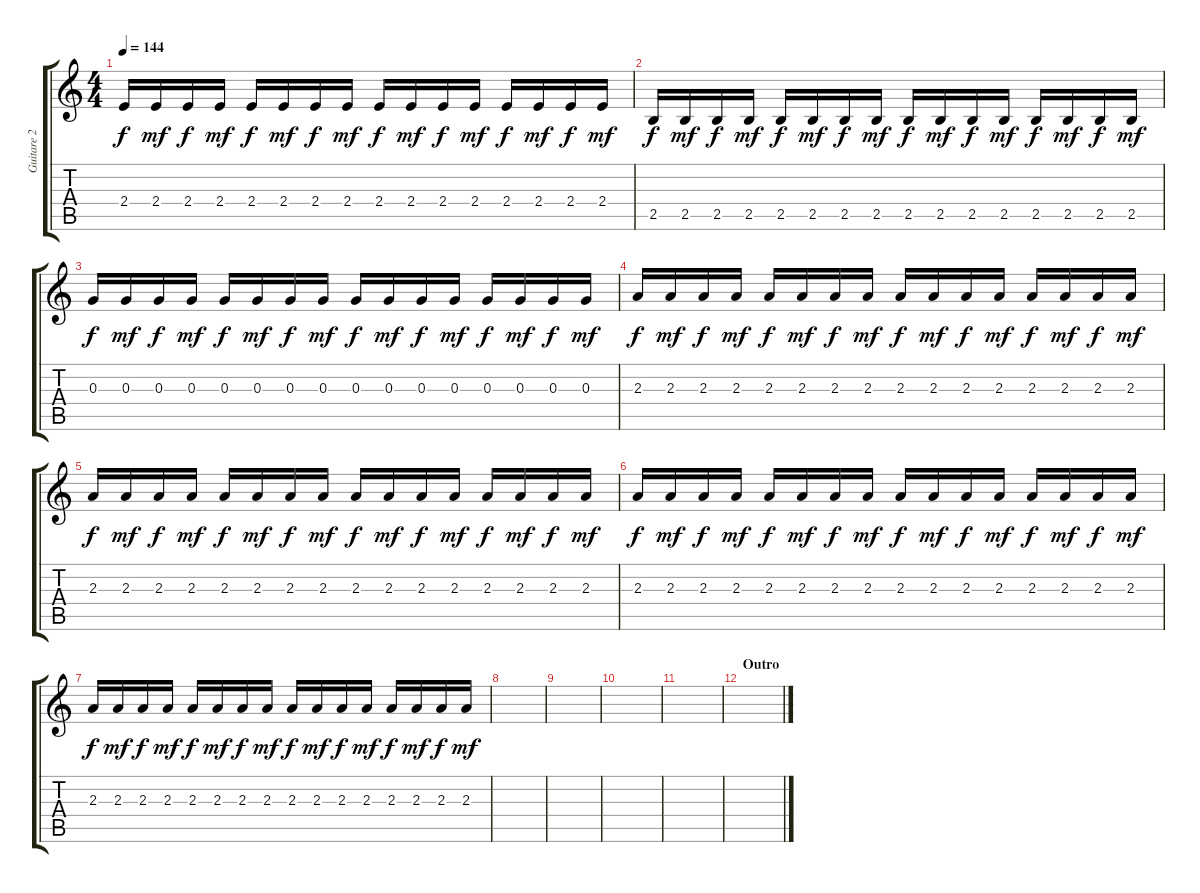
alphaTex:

\track ("Guitare 2 (interlude)" "Guitare 2 ") {instrument electricguitarmuted}
\staff {score tabs}
\tuning (E4 B3 G3 D3 A2 E2) {hide}
\ts (4 4)
\tempo 144
\clef g2
\ks c
2.4.16{dy f balance 0} 2.4.16{dy mf} 2.4.16{dy f} 2.4.16{dy mf} 2.4.16{dy f} 2.4.16{dy mf} 2.4.16{dy f} 2.4.16{dy mf} 2.4.16{dy f} 2.4.16{dy mf} 2.4.16{dy f} 2.4.16{dy mf} 2.4.16{dy f} 2.4.16{dy mf} 2.4.16{dy f} 2.4.16{dy mf} |
2.5.16{dy f balance 8} 2.5.16{dy mf} 2.5.16{dy f} 2.5.16{dy mf} 2.5.16{dy f} 2.5.16{dy mf} 2.5.16{dy f} 2.5.16{dy mf} 2.5.16{dy f} 2.5.16{dy mf} 2.5.16{dy f} 2.5.16{dy mf} 2.5.16{dy f} 2.5.16{dy mf} 2.5.16{dy f} 2.5.16{dy mf} |
0.3.16{dy f balance 16} 0.3.16{dy mf} 0.3.16{dy f} 0.3.16{dy mf} 0.3.16{dy f} 0.3.16{dy mf} 0.3.16{dy f} 0.3.16{dy mf} 0.3.16{dy f} 0.3.16{dy mf} 0.3.16{dy f} 0.3.16{dy mf} 0.3.16{dy f} 0.3.16{dy mf} 0.3.16{dy f} 0.3.16{dy mf} |
2.3.16{dy f volume 13 balance 8} 2.3.16{dy mf} 2.3.16{dy f} 2.3.16{dy mf} 2.3.16{dy f} 2.3.16{dy mf} 2.3.16{dy f} 2.3.16{dy mf} 2.3.16{dy f} 2.3.16{dy mf} 2.3.16{dy f} 2.3.16{dy mf} 2.3.16{dy f} 2.3.16{dy mf} 2.3.16{dy f} 2.3.16{dy mf} |
2.3.16{dy f volume 10 balance 0} 2.3.16{dy mf} 2.3.16{dy f} 2.3.16{dy mf} 2.3.16{dy f} 2.3.16{dy mf} 2.3.16{dy f} 2.3.16{dy mf} 2.3.16{dy f} 2.3.16{dy mf} 2.3.16{dy f} 2.3.16{dy mf} 2.3.16{dy f} 2.3.16{dy mf} 2.3.16{dy f} 2.3.16{dy mf} |
2.3.16{dy f volume 8 balance 8} 2.3.16{dy mf} 2.3.16{dy f} 2.3.16{dy mf} 2.3.16{dy f} 2.3.16{dy mf} 2.3.16{dy f} 2.3.16{dy mf} 2.3.16{dy f} 2.3.16{dy mf} 2.3.16{dy f} 2.3.16{dy mf} 2.3.16{dy f} 2.3.16{dy mf} 2.3.16{dy f} 2.3.16{dy mf} |
2.3.16{dy f volume 6 balance 16} 2.3.16{dy mf} 2.3.16{dy f} 2.3.16{dy mf} 2.3.16{dy f} 2.3.16{dy mf} 2.3.16{dy f} 2.3.16{dy mf} 2.3.16{dy f} 2.3.16{dy mf} 2.3.16{dy f} 2.3.16{dy mf} 2.3.16{dy f} 2.3.16{dy mf} 2.3.16{dy f} 2.3.16{dy mf} |
|
|
|
|
\section ("" "Outro")
